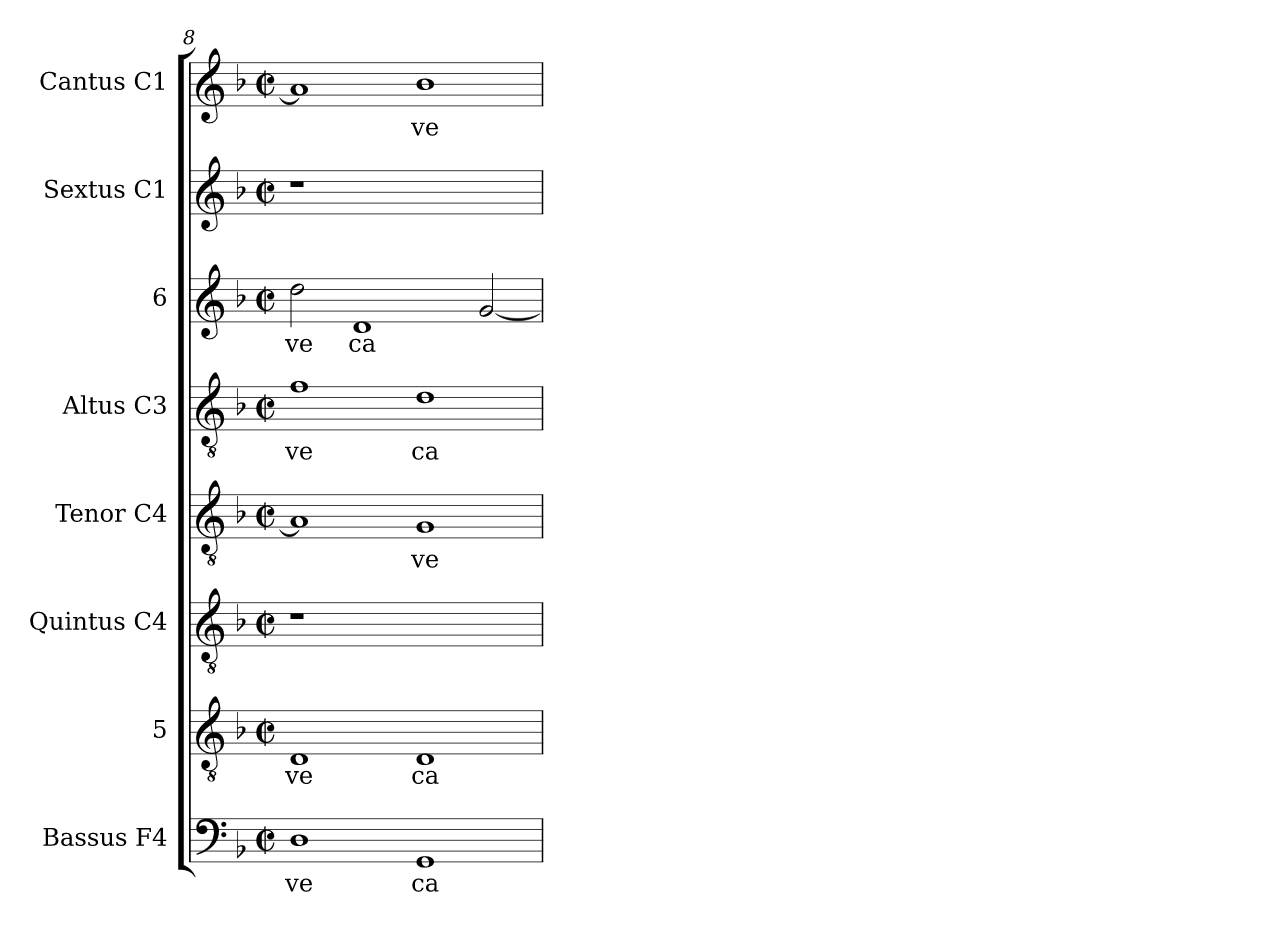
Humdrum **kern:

**kern	**text	**kern	**text	**kern	**kern	**text	**kern	**text	**kern	**text	**kern	**kern	**text
*part8	*part8	*part7	*part7	*part6	*part5	*part5	*part4	*part4	*part3	*part3	*part2	*part1	*part1
*staff8	*staff8	*staff7	*staff7	*staff6	*staff5	*staff5	*staff4	*staff4	*staff3	*staff3	*staff2	*staff1	*staff1
*I"Bassus  F4	*	*I"5	*	*I"Quintus  C4	*I"Tenor  C4	*	*I"Altus  C3	*	*I"6	*	*I"Sextus  C1	*I"Cantus  C1	*
*I'B	*	*	*	*	*I'T	*	*I'A	*	*	*	*	*I'C	*
*clefF4	*	*clefGv2	*	*clefGv2	*clefGv2	*	*clefGv2	*	*clefG2	*	*clefG2	*clefG2	*
*k[b-]	*	*k[b-]	*	*k[b-]	*k[b-]	*	*k[b-]	*	*k[b-]	*	*k[b-]	*k[b-]	*
*F:	*	*F:	*	*F:	*F:	*	*F:	*	*F:	*	*F:	*F:	*
*M2/2	*	*M2/2	*	*M2/2	*M2/2	*	*M2/2	*	*M2/2	*	*M2/2	*M2/2	*
*met(c|)	*	*met(c|)	*	*met(c|)	*met(c|)	*	*met(c|)	*	*met(c|)	*	*met(c|)	*met(c|)	*
=8	=8	=8	=8	=8	=8	=8	=8	=8	=8	=8	=8	=8	=8
!	!LO:LY:b:cj	!	!LO:LY:b:cj	!	!	!LO:LY:b:cj	!	!LO:LY:b:cj	!	!LO:LY:b:cj	!	!	!LO:LY:b:cj
1D	-ve	1D	-ve	1r	1A]	--	1f	-ve	2dd\	-ve	1r	1a]	--
!	!	!	!	!	!	!	!	!	!	!LO:LY:b:cj	!	!	!
.	.	.	.	.	.	.	.	.	1d	ca-	.	.	.
!	!LO:LY:b:cj	!	!LO:LY:b:cj	!	!	!LO:LY:b:cj	!	!LO:LY:b:cj	!	!	!	!	!LO:LY:b:cj
1GG	ca-	1D	ca-	1ryy	1G	-ve	1d	ca-	.	.	1ryy	1b-	-ve
!	!	!	!	!	!	!	!	!	!	!LO:LY:b:cj	!	!	!
.	.	.	.	.	.	.	.	.	[<2g/	--	.	.	.
=	=	=	=	=	=	=	=	=	=	=	=	=	=
*-	*-	*-	*-	*-	*-	*-	*-	*-	*-	*-	*-	*-	*-
